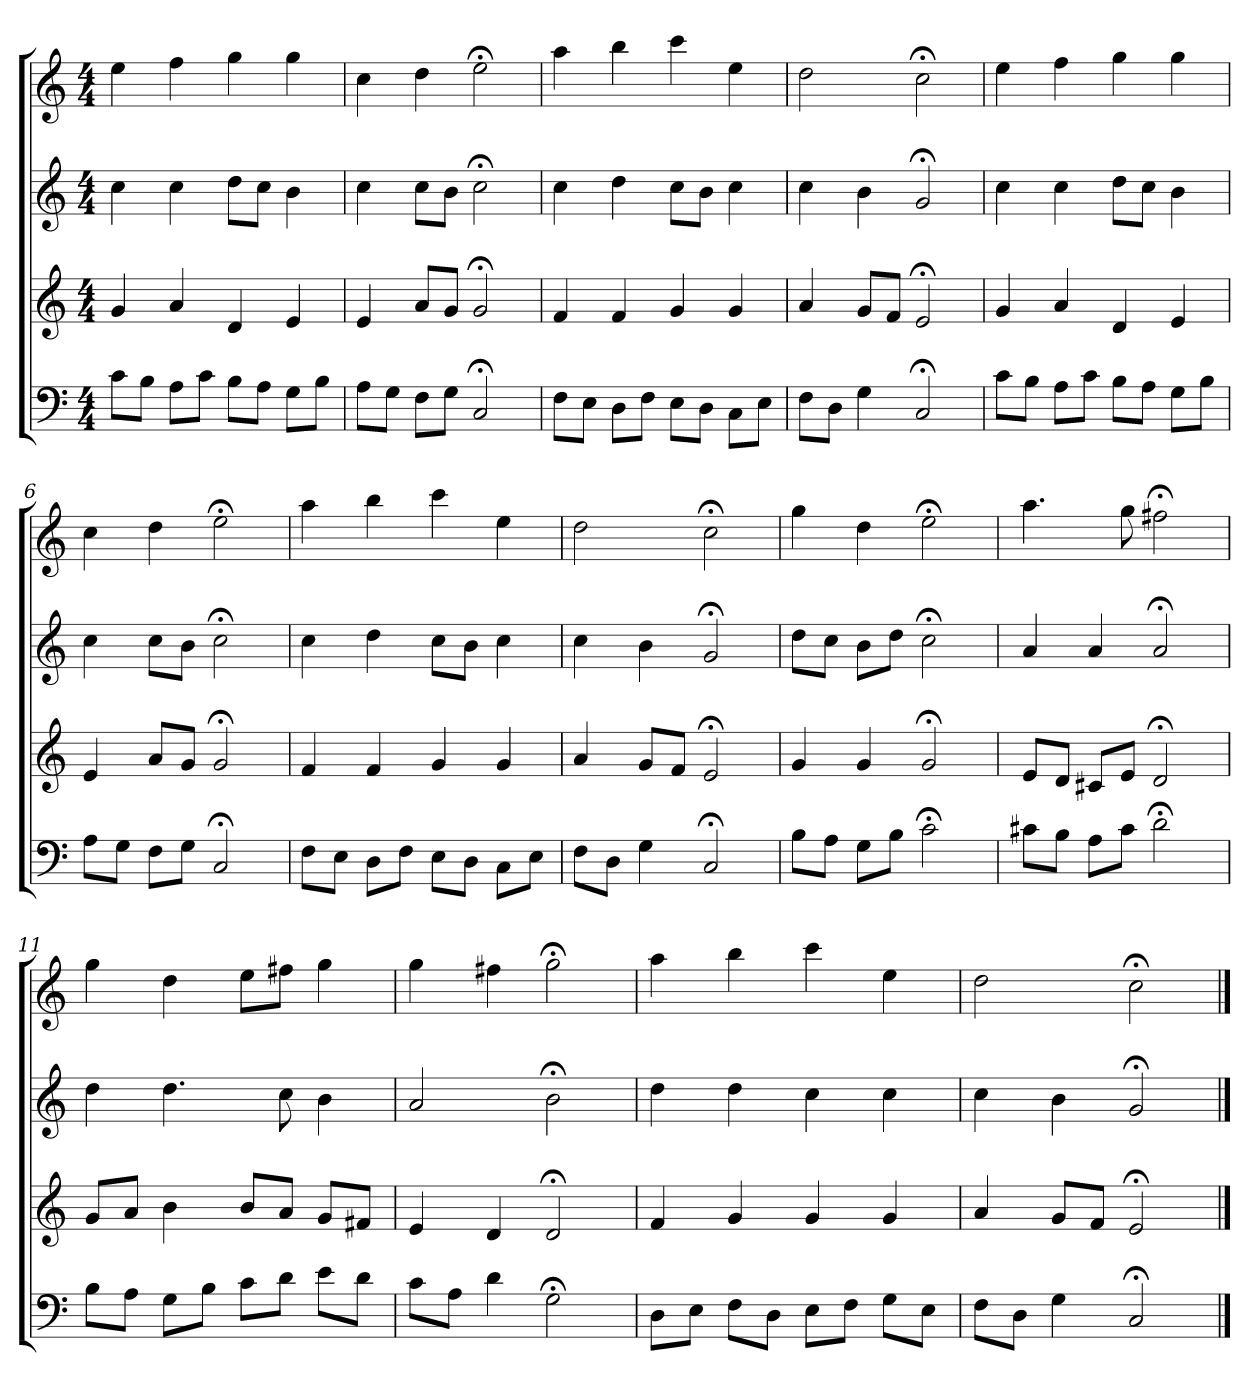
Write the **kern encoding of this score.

**kern	**kern	**kern	**kern
*part4	*part3	*part2	*part1
*staff4	*staff3	*staff2	*staff1
*clefF4	*clefG2	*clefG2	*clefG2
*k[]	*k[]	*k[]	*k[]
*C:	*C:	*C:	*C:
*M4/4	*M4/4	*M4/4	*M4/4
=1	=1	=1	=1
8c\L	4g	4cc	4ee
8B\J	.	.	.
8A\L	4a	4cc	4ff
8c\J	.	.	.
8B\L	4d	8dd\L	4gg
8A\J	.	8cc\J	.
8G\L	4e	4b	4gg
8B\J	.	.	.
=2	=2	=2	=2
8A\L	4e	4cc	4cc
8G\J	.	.	.
8F\L	8a/L	8cc\L	4dd
8G\J	8g/J	8b\J	.
2C;<	2g;<	2cc;<	2ee;<
=3	=3	=3	=3
8F\L	4f	4cc	4aa
8E\J	.	.	.
8D\L	4f	4dd	4bb
8F\J	.	.	.
8E\L	4g	8cc\L	4ccc
8D\J	.	8b\J	.
8C\L	4g	4cc	4ee
8E\J	.	.	.
=4	=4	=4	=4
8F\L	4a	4cc	2dd
8D\J	.	.	.
4G	8g/L	4b	.
.	8f/J	.	.
2C;<	2e;<	2g;<	2cc;<
=5	=5	=5	=5
8c\L	4g	4cc	4ee
8B\J	.	.	.
8A\L	4a	4cc	4ff
8c\J	.	.	.
8B\L	4d	8dd\L	4gg
8A\J	.	8cc\J	.
8G\L	4e	4b	4gg
8B\J	.	.	.
=6	=6	=6	=6
8A\L	4e	4cc	4cc
8G\J	.	.	.
8F\L	8a/L	8cc\L	4dd
8G\J	8g/J	8b\J	.
2C;<	2g;<	2cc;<	2ee;<
=7	=7	=7	=7
8F\L	4f	4cc	4aa
8E\J	.	.	.
8D\L	4f	4dd	4bb
8F\J	.	.	.
8E\L	4g	8cc\L	4ccc
8D\J	.	8b\J	.
8C\L	4g	4cc	4ee
8E\J	.	.	.
=8	=8	=8	=8
8F\L	4a	4cc	2dd
8D\J	.	.	.
4G	8g/L	4b	.
.	8f/J	.	.
2C;<	2e;<	2g;<	2cc;<
=9	=9	=9	=9
8B\L	4g	8dd\L	4gg
8A\J	.	8cc\J	.
8G\L	4g	8b\L	4dd
8B\J	.	8dd\J	.
2c;<	2g;<	2cc;<	2ee;<
=10	=10	=10	=10
8c#X\L	8e/L	4a	4.aa
8B\J	8d/J	.	.
8A\L	8c#X/L	4a	.
8c#\J	8e/J	.	8gg
2d;<	2d;<	2a;<	2ff#X;<
=11	=11	=11	=11
8B\L	8g/L	4dd	4gg
8A\J	8a/J	.	.
8G\L	4b	4.dd	4dd
8B\J	.	.	.
8c\L	8b/L	.	8ee\L
8d\J	8a/J	8cc	8ff#X\J
8e\L	8g/L	4b	4gg
8d\J	8f#X/J	.	.
=12	=12	=12	=12
8c\L	4e	2a	4gg
8A\J	.	.	.
4d	4d	.	4ff#X
2G;<	2d;<	2b;<	2gg;<
=13	=13	=13	=13
8D\L	4f	4dd	4aa
8E\J	.	.	.
8F\L	4g	4dd	4bb
8D\J	.	.	.
8E\L	4g	4cc	4ccc
8F\J	.	.	.
8G\L	4g	4cc	4ee
8E\J	.	.	.
=14	=14	=14	=14
8F\L	4a	4cc	2dd
8D\J	.	.	.
4G	8g/L	4b	.
.	8f/J	.	.
2C;<	2e;<	2g;<	2cc;<
==	==	==	==
*-	*-	*-	*-
